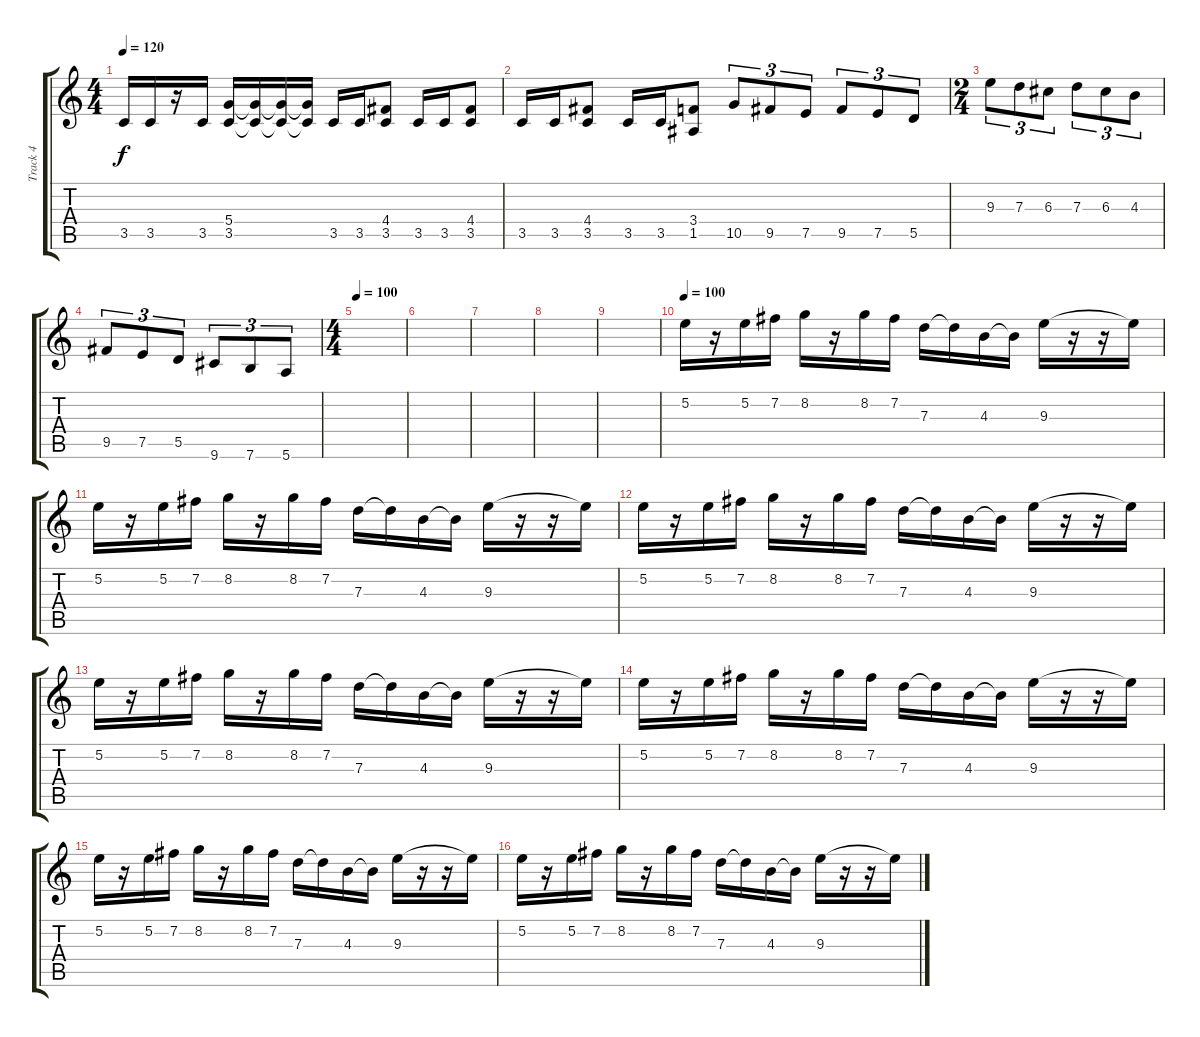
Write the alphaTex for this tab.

\track ("Track 4" "Track 4") {instrument overdrivenguitar}
\staff {score tabs}
\tuning (E4 B3 G3 D3 A2 E2) {hide}
\ts (4 4)
\tempo 120
\clef g2
\ks c
3.5.16{dy f} 3.5.16 r.16 3.5.16 (5.4 3.5).16 (5.4{t} 3.5{t}).16 (5.4{t} 3.5{t}).16 (5.4{t} 3.5{t}).16 3.5.16 3.5.16 (4.4 3.5).8 3.5.16 3.5.16 (4.4 3.5).8 |
3.5.16 3.5.16 (4.4 3.5).8 3.5.16 3.5.16 (3.4 1.5).8 10.5.8{tu (3 2)} 9.5.8{tu (3 2)} 7.5.8{tu (3 2)} 9.5.8{tu (3 2)} 7.5.8{tu (3 2)} 5.5.8{tu (3 2)} |
\ts (2 4)
9.3.8{tu (3 2)} 7.3.8{tu (3 2)} 6.3.8{tu (3 2)} 7.3.8{tu (3 2)} 6.3.8{tu (3 2)} 4.3.8{tu (3 2)} |
9.5.8{tu (3 2)} 7.5.8{tu (3 2)} 5.5.8{tu (3 2)} 9.6.8{tu (3 2)} 7.6.8{tu (3 2)} 5.6.8{tu (3 2)} |
\ts (4 4)
\tempo 100
|
|
|
|
|
\tempo 100
5.2.16 r.16 5.2.16 7.2.16 8.2.16 r.16 8.2.16 7.2.16 7.3.16 7.3{t}.16 4.3.16 4.3{t}.16 9.3.16 r.16 r.16 9.3{t}.16 |
5.2.16 r.16 5.2.16 7.2.16 8.2.16 r.16 8.2.16 7.2.16 7.3.16 7.3{t}.16 4.3.16 4.3{t}.16 9.3.16 r.16 r.16 9.3{t}.16 |
5.2.16 r.16 5.2.16 7.2.16 8.2.16 r.16 8.2.16 7.2.16 7.3.16 7.3{t}.16 4.3.16 4.3{t}.16 9.3.16 r.16 r.16 9.3{t}.16 |
5.2.16 r.16 5.2.16 7.2.16 8.2.16 r.16 8.2.16 7.2.16 7.3.16 7.3{t}.16 4.3.16 4.3{t}.16 9.3.16 r.16 r.16 9.3{t}.16 |
5.2.16 r.16 5.2.16 7.2.16 8.2.16 r.16 8.2.16 7.2.16 7.3.16 7.3{t}.16 4.3.16 4.3{t}.16 9.3.16 r.16 r.16 9.3{t}.16 |
5.2.16 r.16 5.2.16 7.2.16 8.2.16 r.16 8.2.16 7.2.16 7.3.16 7.3{t}.16 4.3.16 4.3{t}.16 9.3.16 r.16 r.16 9.3{t}.16 |
5.2.16 r.16 5.2.16 7.2.16 8.2.16 r.16 8.2.16 7.2.16 7.3.16 7.3{t}.16 4.3.16 4.3{t}.16 9.3.16 r.16 r.16 9.3{t}.16
